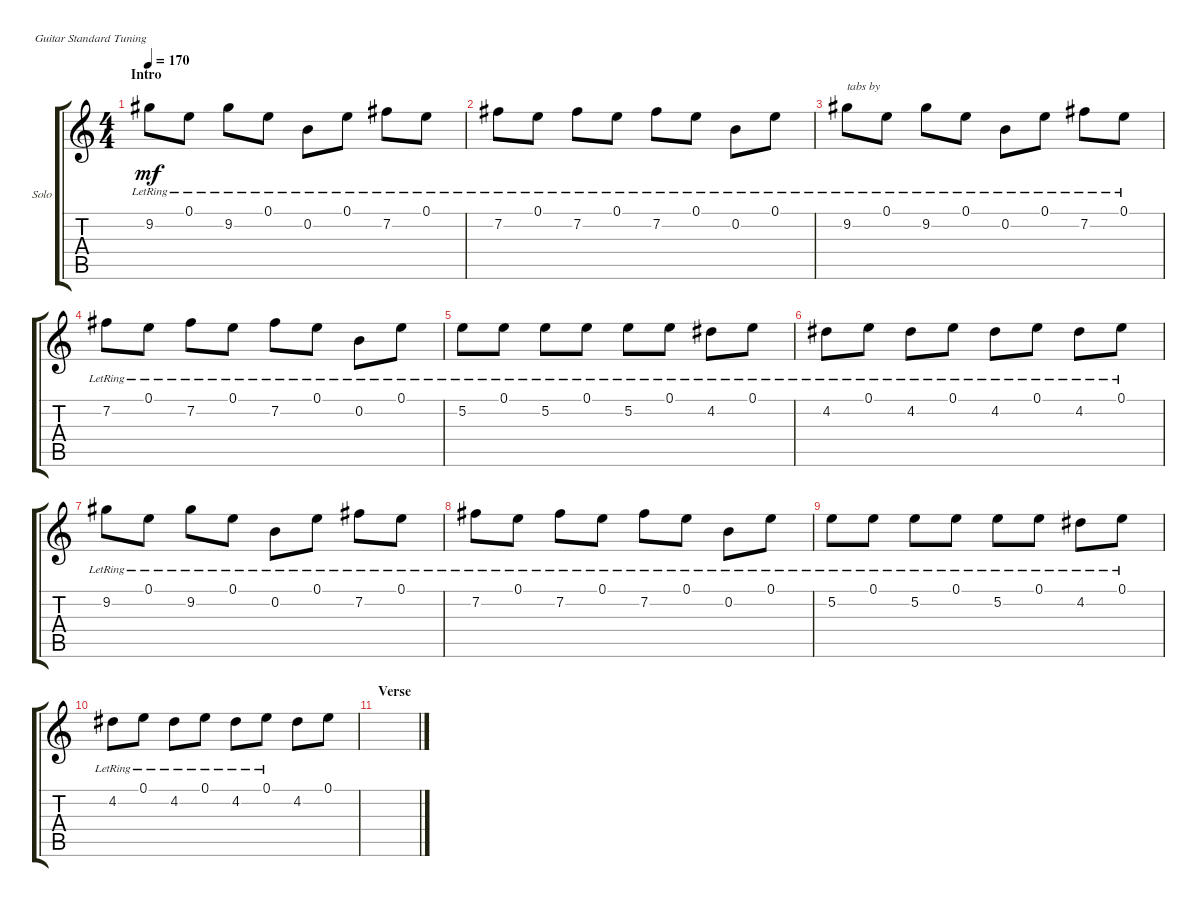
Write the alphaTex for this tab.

\defaultSystemsLayout 4
\bracketExtendMode groupsimilarinstruments
\firstSystemTrackNameOrientation horizontal
\otherSystemsTrackNameOrientation horizontal
\track ("Solo" "Solo") {instrument distortionguitar}
\staff {score tabs}
\tuning (E4 B3 G3 D3 A2 E2)
\ts (4 4)
\section ("" "Intro")
\tempo 170
\clef g2
\scale
0.410982
\ks c
9.2{lr}.8{dy mf instrument distortionguitar} 0.1{lr}.8 9.2{lr}.8 0.1{lr}.8 0.2{lr}.8 0.1{lr}.8 7.2{lr}.8 0.1{lr}.8 |
\scale
0.269551 7.2{lr}.8 0.1{lr}.8 7.2{lr}.8 0.1{lr}.8 7.2{lr}.8 0.1{lr}.8 0.2{lr}.8 0.1{lr}.8 |
\scale
0.319468 9.2{lr}.8{txt "tabs by"} 0.1{lr}.8 9.2{lr}.8 0.1{lr}.8 0.2{lr}.8 0.1{lr}.8 7.2{lr}.8 0.1{lr}.8 |
\scale
0.315175 7.2{lr}.8{txt ""} 0.1{lr}.8 7.2{lr}.8 0.1{lr}.8 7.2{lr}.8 0.1{lr}.8 0.2{lr}.8 0.1{lr}.8 |
\scale
0.36965 5.2{lr}.8 0.1{lr}.8 5.2{lr}.8 0.1{lr}.8 5.2{lr}.8 0.1{lr}.8 4.2{lr}.8 0.1{lr}.8 |
\scale
0.315175 4.2{lr}.8{txt ""} 0.1{lr}.8 4.2{lr}.8 0.1{lr}.8 4.2{lr}.8 0.1{lr}.8 4.2{lr}.8 0.1{lr}.8 |
\scale
0.352941 9.2{lr}.8 0.1{lr}.8 9.2{lr}.8 0.1{lr}.8 0.2{lr}.8 0.1{lr}.8 7.2{lr}.8 0.1{lr}.8 |
\scale
0.297794 7.2{lr}.8 0.1{lr}.8 7.2{lr}.8 0.1{lr}.8 7.2{lr}.8 0.1{lr}.8 0.2{lr}.8 0.1{lr}.8 |
\scale
0.349265 5.2{lr}.8 0.1{lr}.8 5.2{lr}.8 0.1{lr}.8 5.2{lr}.8 0.1{lr}.8 4.2{lr}.8 0.1{lr}.8 |
\scale
0.566434 4.2{lr}.8 0.1{lr}.8 4.2{lr}.8 0.1{lr}.8 4.2{lr}.8 0.1{lr}.8 4.2.8 0.1.8 |
\section ("" "Verse")
\scale
0.216783 |
\scale
0.216783 |
\scale
0.333333 |
\scale
0.333333 |
\scale
0.333333 |
\scale
0.118095
